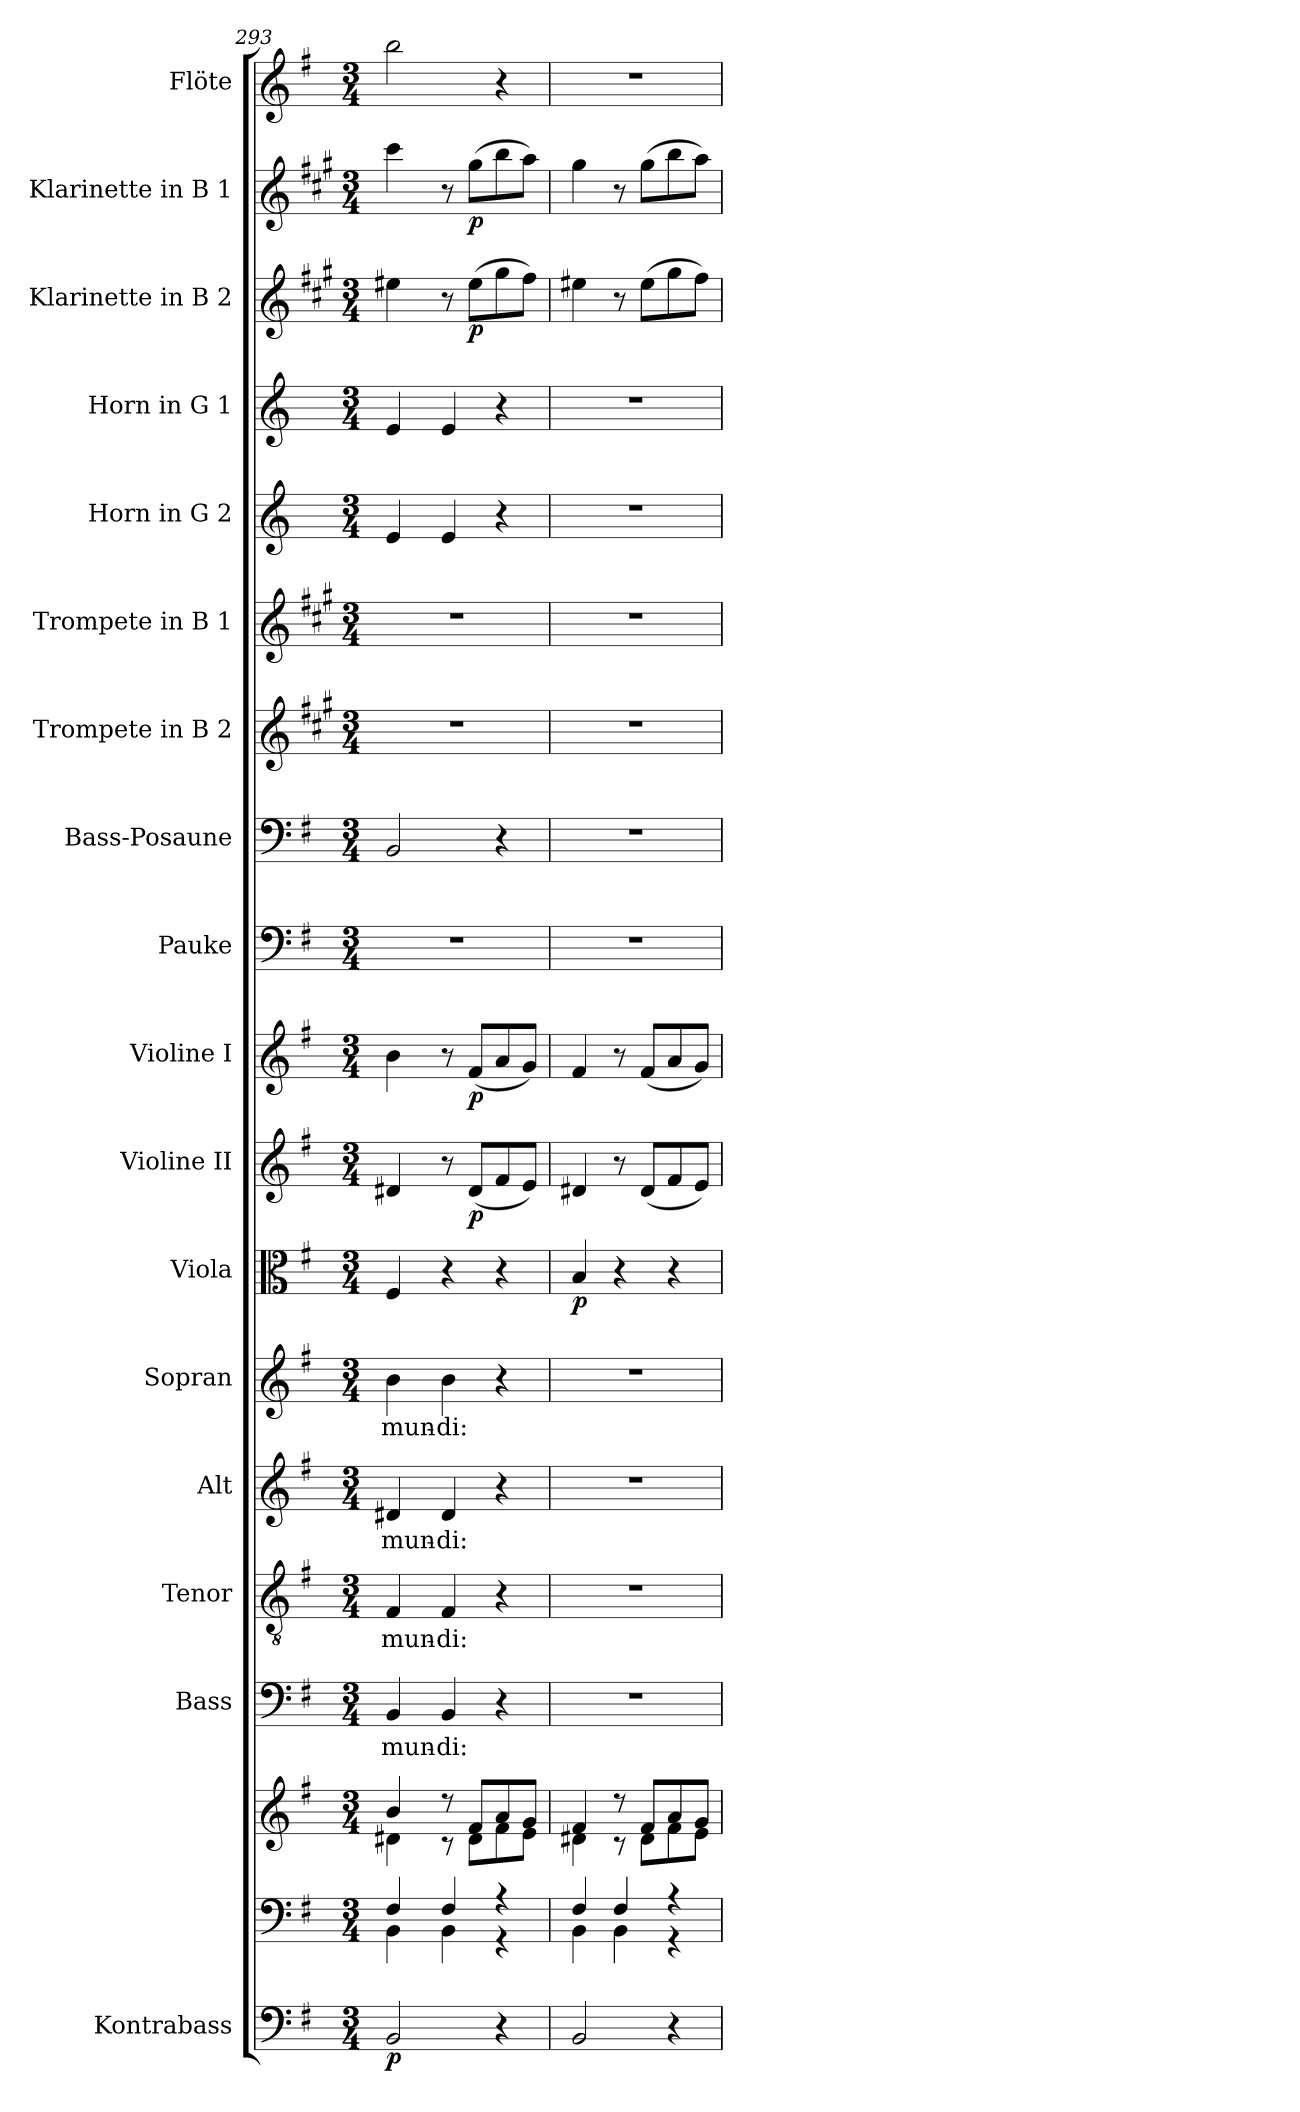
**kern	**dynam	**kern	**kern	**kern	**text	**kern	**text	**kern	**text	**kern	**text	**kern	**dynam	**kern	**dynam	**kern	**dynam	**kern	**kern	**kern	**kern	**kern	**kern	**kern	**dynam	**kern	**dynam	**kern
*part18	*part18	*part17	*part17	*part16	*part16	*part15	*part15	*part14	*part14	*part13	*part13	*part12	*part12	*part11	*part11	*part10	*part10	*part9	*part8	*part7	*part6	*part5	*part4	*part3	*part3	*part2	*part2	*part1
*staff19	*staff19	*staff18	*staff17	*staff16	*staff16	*staff15	*staff15	*staff14	*staff14	*staff13	*staff13	*staff12	*staff12	*staff11	*staff11	*staff10	*staff10	*staff9	*staff8	*staff7	*staff6	*staff5	*staff4	*staff3	*staff3	*staff2	*staff2	*staff1
*I"Kontrabass	*	*	*	*I"Bass	*	*I"Tenor	*	*I"Alt	*	*I"Sopran	*	*I"Viola	*	*I"Violine II	*	*I"Violine I	*	*I"Pauke	*I"Bass-Posaune	*I"Trompete in B 2	*I"Trompete in B 1	*I"Horn in G 2	*I"Horn in G 1	*I"Klarinette in B 2	*	*I"Klarinette in B 1	*	*I"Flöte
*I'Kb.	*	*	*	*I'B	*	*I'T	*	*I'A	*	*I'S	*	*I'Vla.	*	*I'Vl. II	*	*I'Vl. I	*	*I'Pk.	*I'B. Pos.	*	*	*I'Hrn. 2	*I'Hrn. 1	*	*	*	*	*I'Fl.
*clefF4	*	*clefF4	*clefG2	*clefF4	*	*clefGv2	*	*clefG2	*	*clefG2	*	*clefC3	*	*clefG2	*	*clefG2	*	*clefF4	*clefF4	*clefG2	*clefG2	*clefG2	*clefG2	*clefG2	*	*clefG2	*	*clefG2
*ITrd7c12	*	*	*	*	*	*	*	*	*	*	*	*	*	*	*	*	*	*	*	*ITrd1c2	*ITrd1c2	*ITrd3c5	*ITrd3c5	*ITrd1c2	*	*ITrd1c2	*	*
*k[f#]	*	*k[f#]	*k[f#]	*k[f#]	*	*k[f#]	*	*k[f#]	*	*k[f#]	*	*k[f#]	*	*k[f#]	*	*k[f#]	*	*k[f#]	*k[f#]	*k[f#]	*k[f#]	*k[f#]	*k[f#]	*k[f#]	*	*k[f#]	*	*k[f#]
*G:	*	*G:	*G:	*G:	*	*G:	*	*G:	*	*G:	*	*G:	*	*G:	*	*G:	*	*G:	*G:	*G:	*G:	*G:	*G:	*G:	*	*G:	*	*G:
*M3/4	*	*M3/4	*M3/4	*M3/4	*	*M3/4	*	*M3/4	*	*M3/4	*	*M3/4	*	*M3/4	*	*M3/4	*	*M3/4	*M3/4	*M3/4	*M3/4	*M3/4	*M3/4	*M3/4	*	*M3/4	*	*M3/4
=293	=293	=293	=293	=293	=293	=293	=293	=293	=293	=293	=293	=293	=293	=293	=293	=293	=293	=293	=293	=293	=293	=293	=293	=293	=293	=293	=293	=293
*	*	*^	*^	*	*	*	*	*	*	*	*	*	*	*	*	*	*	*	*	*	*	*	*	*	*	*	*	*
!	!LO:DY:b	!	!	!	!	!	!LO:LY:b	!	!LO:LY:b	!	!LO:LY:b	!	!LO:LY:b	!	!	!	!	!	!	!	!	!	!	!	!	!	!	!	!	!
2BBB/	p	4F#/	4BB\	4b/	4d#X\	4BB/	mun-	4F#/	mun-	4d#X/	mun-	4b\	mun-	4F#/	.	4d#X/	.	4b\	.	2.r	2BB/	2.r	2.r	4B/	4B/	4dd#X\	.	4bb\	.	2bb\
!	!	!	!	!	!	!	!LO:LY:b	!	!LO:LY:b	!	!LO:LY:b	!	!LO:LY:b	!	!	!	!	!	!	!	!	!	!	!	!	!	!	!	!	!
.	.	4F#/	4BB\	8r	8r	4BB/	-di:	4F#/	-di:	4d#/	-di:	4b\	-di:	4r	.	8r	.	8r	.	.	.	.	.	4B/	4B/	8r	.	8r	.	.
!	!	!	!	!	!	!	!	!	!	!	!	!	!	!	!	!	!LO:DY:b	!	!LO:DY:b	!	!	!	!	!	!	!	!LO:DY:b	!	!LO:DY:b	!
.	.	.	.	8f#/L	8d#\L	.	.	.	.	.	.	.	.	.	.	(<8d#/L	p	(<8f#/L	p	.	.	.	.	.	.	(>8dd#\L	p	(>8ff#\L	p	.
4r	.	4r	4r	8a/	8f#\	4r	.	4r	.	4r	.	4r	.	4r	.	8f#/	.	8a/	.	.	4r	.	.	4r	4r	8ff#\	.	8aa\	.	4r
.	.	.	.	8g/J	8e\J	.	.	.	.	.	.	.	.	.	.	8e/J)	.	8g/J)	.	.	.	.	.	.	.	8ee\J)	.	8gg\J)	.	.
=294	=294	=294	=294	=294	=294	=294	=294	=294	=294	=294	=294	=294	=294	=294	=294	=294	=294	=294	=294	=294	=294	=294	=294	=294	=294	=294	=294	=294	=294	=294
!	!	!	!	!	!	!	!	!	!	!	!	!	!	!	!LO:DY:b	!	!	!	!	!	!	!	!	!	!	!	!	!	!	!
2BBB/	.	4F#/	4BB\	4f#/	4d#X\	2.r	.	2.r	.	2.r	.	2.r	.	4B/	p	4d#X/	.	4f#/	.	2.r	2.r	2.r	2.r	2.r	2.r	4dd#X\	.	4ff#\	.	2.r
.	.	4F#/	4BB\	8r	8r	.	.	.	.	.	.	.	.	4r	.	8r	.	8r	.	.	.	.	.	.	.	8r	.	8r	.	.
.	.	.	.	8f#/L	8d#\L	.	.	.	.	.	.	.	.	.	.	(<8d#/L	.	(<8f#/L	.	.	.	.	.	.	.	(>8dd#\L	.	(>8ff#\L	.	.
4r	.	4r	4r	8a/	8f#\	.	.	.	.	.	.	.	.	4r	.	8f#/	.	8a/	.	.	.	.	.	.	.	8ff#\	.	8aa\	.	.
.	.	.	.	8g/J	8e\J	.	.	.	.	.	.	.	.	.	.	8e/J)	.	8g/J)	.	.	.	.	.	.	.	8ee\J)	.	8gg\J)	.	.
*	*	*v	*v	*	*	*	*	*	*	*	*	*	*	*	*	*	*	*	*	*	*	*	*	*	*	*	*	*	*	*
*	*	*	*v	*v	*	*	*	*	*	*	*	*	*	*	*	*	*	*	*	*	*	*	*	*	*	*	*	*	*
=	=	=	=	=	=	=	=	=	=	=	=	=	=	=	=	=	=	=	=	=	=	=	=	=	=	=	=	=
*-	*-	*-	*-	*-	*-	*-	*-	*-	*-	*-	*-	*-	*-	*-	*-	*-	*-	*-	*-	*-	*-	*-	*-	*-	*-	*-	*-	*-
